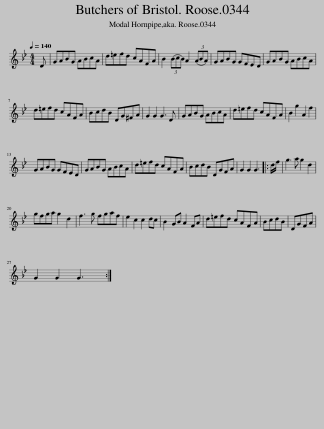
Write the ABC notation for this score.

X:1
L:1/8
Q:1/4=140
M:4/4
I:linebreak $
K:Gmin
V:1 treble
V:1
 D | GABG ABcA | d=efd cAFA | B2 (3(BcB) A2 (3(ABA) | GABG GFED | %5
 GABG ABcA |$ d=efd cAFA | BcdB DG^FA | G2 G2 G3 D | GABG ABcA | %10
 d=efd cAFA | B2 g2 A2 f2 |$ GABG GFED | GABG ABcA | d=efd cAFA | %15
 BcdB DGFA | G2 G2 G3 |: d/f/ | g3 a g2 d2 |$ gfga g2 d2 | %20
 f3 g fgaf | e2 c2 c2 dc | B2 GB A2 FA | d=efd cAFA | BcdB | %25
 DGFA |$ G2 G2 G3 :| %27
